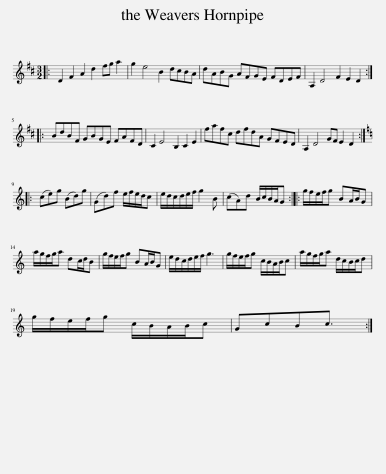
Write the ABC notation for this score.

X:1
L:1/8
M:3/2
I:linebreak $
K:D
V:1 treble
V:1
|: D2 F2 A2 d2 fg a2 | g2 e4 B2 dcBA | dABG AFGE FDEF | A,2 D4 F2 E2 D2 ::$ BdBF GBGE FAFD | %5
 C2 E4 B,2 C2 E2 | fafc dfdA GFED | A,2 D4 GF E2 D2 ::$[K:C] (ce)g (Bd)g | (Gd)f e/f/e/d/c | %10
 e/d/c/d/e/f/ g2 B | (cA)d B/c/B/A/G :: g/f/e/f/g BA/B/G |$ a/g/f/g/a dc/d/B | g/f/e/f/g BA/B/G | %15
 e/d/c/d/e/f/ g3 | g/f/e/f/g c/B/A/B/c | a/g/f/g/a d/c/B/c/d |$ g/f/e/f/g c/B/A/B/c | GcBc3/2 :| %20
